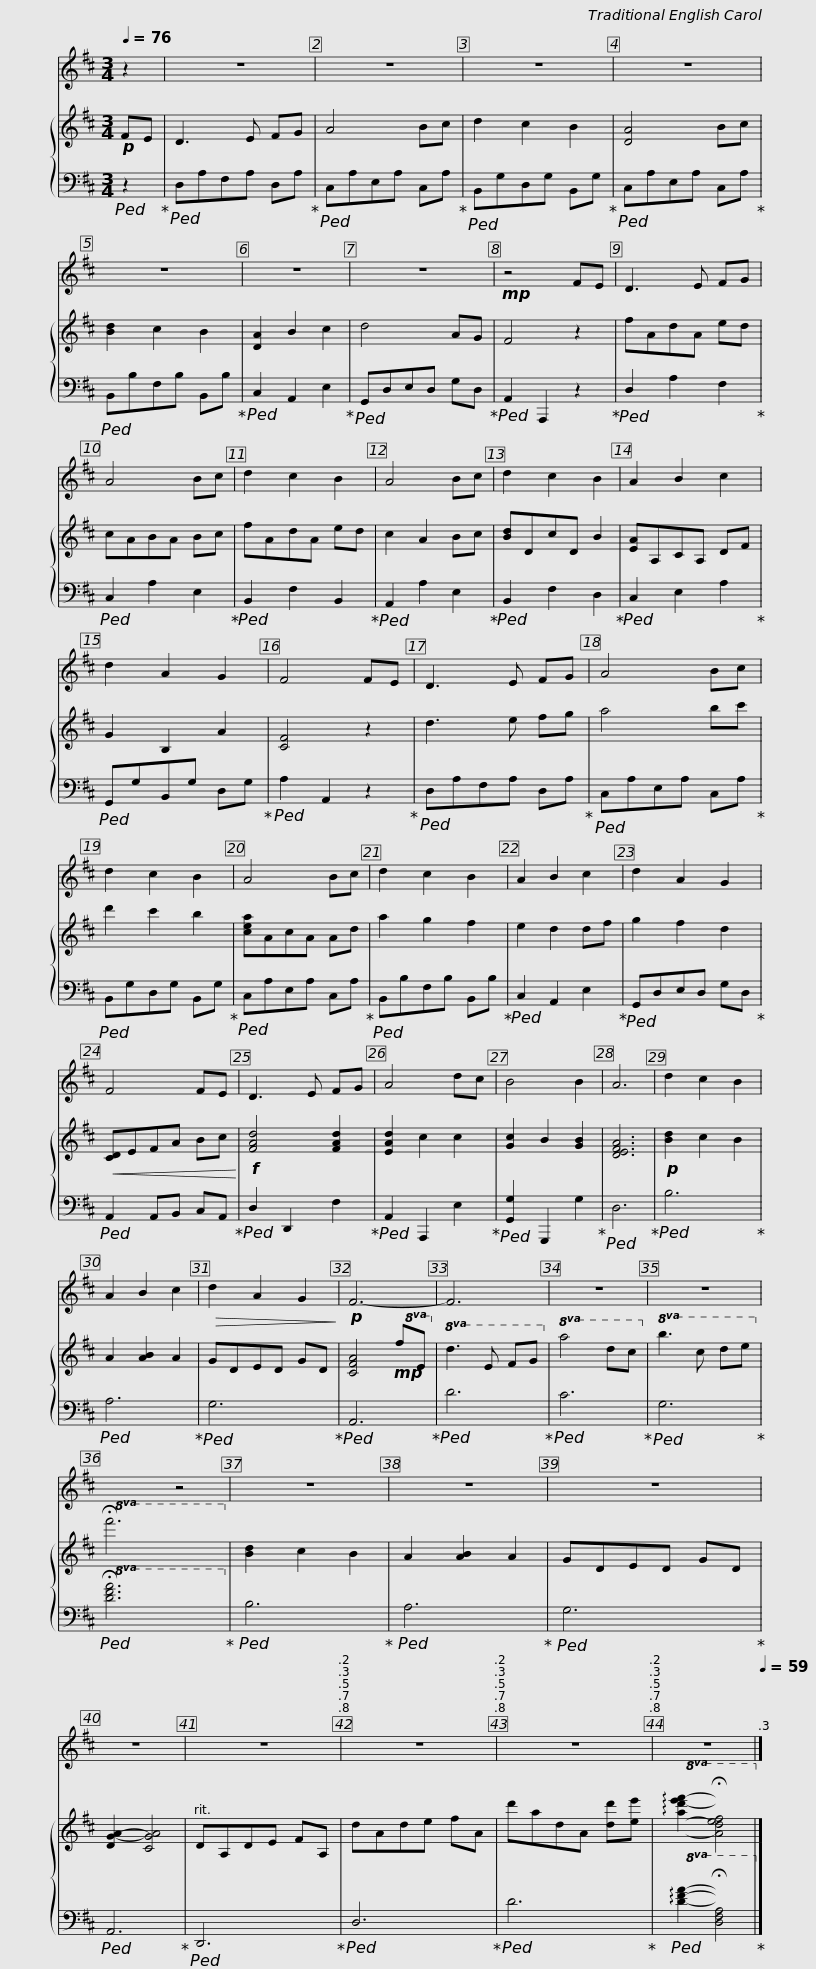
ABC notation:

X:1
%%score 1 { 2 | 3 }
L:1/8
Q:1/4=76
M:3/4
I:linebreak $
K:D
V:1 treble
V:2 treble
V:3 bass
V:1
 z2 | z6 | z6 | z6 | z6 | %5
 z6 | z6 |$ z6 |!mp! z4 FE | D3 E FG | %10
 A4 Bc | d2 c2 B2 | A4 Bc | d2 c2 B2 |$ A2 B2 c2 | %15
 d2 A2 G2 | F4 FE | D3 E FG | A4 Bc | d2 c2 B2 | %20
 A4 Bc |$ d2 c2 B2 | A2 B2 c2 | d2 A2 G2 | F4 FE | %25
 D3 E FG | A4 dc | B4 B2 | A6 | d2 c2 B2 |$ %30
 A2 B2 c2 |!>(! d2 A2 G2!>)! |!p! F6- | F6 | z6 | %35
 z6 | x x z4 | z6 | z6 |$ z6 | %40
 z6 |[Q:1/4=76] z6[Q:1/4=75][Q:1/4=74][Q:1/4=73][Q:1/4=72][Q:1/4=71] |[Q:1/4=71] z6[Q:1/4=70][Q:1/4=69][Q:1/4=68][Q:1/4=67][Q:1/4=66] |[Q:1/4=66] z6[Q:1/4=65][Q:1/4=64][Q:1/4=63][Q:1/4=62][Q:1/4=61] |[Q:1/4=61] z6[Q:1/4=59] |] %45
V:2
!p! FE | D3 E FG | A4 Bc | d2 c2 B2 | [DA]4 Bc | %5
 [Bd]2 c2 B2 | [DA]2 B2 c2 |$ d4 AG | F4 z2 | fAdA ed | %10
 cABA Bc | fAdA ed | c2 A2 Bc | [Bd]DcD B2 |$ [EA]A,CA, DF | %15
 G2 B,2 A2 | [CF]4 z2 | d3 e fg | a4 bc' | d'2 c'2 b2 | %20
 [cea]AcA Ad |$ a2 g2 f2 | e2 d2 df | g2 f2 d2 |!<(! [CD]EFA Bc!<)! | %25
!f! [FAd]4 [FAd]2 | [EAd]2 c2 c2 | [Gc]2 B2 [GB]2 | [DEFA]6 |!p! [Bd]2 c2 B2 |$ %30
 A2 [AB]2 A2 | GDED GD | [CFA]4!mp!!8va(! fe!8va)! |!8va(! d3 e fg!8va)! |!8va(! a4 d'c'!8va)! | %35
!8va(! b3 c' d'e'!8va)! |!8va(! !fermata!f'6!8va)! | [Bd]2 c2 B2 | A2 [AB]2 A2 |$ GDED GD | %40
 [DG-A-]2 [CGA]4 | DA,DE FA, | dAde fA | d'adA [dd'][ee'] |!8va(! !arpeggio![ad'e'f']2- !fermata![ad'e'f']4!8va)! |] %45
V:3
!ped! z2!ped-up! |!ped! D,A,F,A, D,A,!ped-up! |!ped! C,A,E,A, C,A,!ped-up! |!ped! B,,G,D,G, B,,G,!ped-up! |!ped! C,A,E,A, C,A,!ped-up! | %5
!ped! B,,B,F,B, B,,B,!ped-up! |!ped! C,2 A,,2 E,2!ped-up! |$!ped! G,,D,E,D, G,D,!ped-up! |!ped! A,,2 A,,,2 z2!ped-up! |!ped! D,2 A,2 F,2!ped-up! | %10
!ped! C,2 A,2 E,2!ped-up! |!ped! B,,2 F,2 B,,2!ped-up! |!ped! A,,2 A,2 E,2!ped-up! |!ped! B,,2 F,2 D,2!ped-up! |$!ped! C,2 E,2 A,2!ped-up! | %15
!ped! G,,G,B,,G, D,G,!ped-up! |!ped! A,2 A,,2 z2!ped-up! |!ped! D,A,F,A, D,A,!ped-up! |!ped! C,A,E,A, C,A,!ped-up! |!ped! B,,G,D,G, B,,G,!ped-up! | %20
!ped! C,A,E,A, C,A,!ped-up! |$!ped! B,,B,F,B, B,,B,!ped-up! |!ped! C,2 A,,2 E,2!ped-up! |!ped! G,,D,E,D, G,D,!ped-up! |!ped! A,,2 A,,B,, C,A,,!ped-up! | %25
!ped! D,2 D,,2 F,2!ped-up! |!ped! A,,2 A,,,2 E,2!ped-up! |!ped! [G,,G,]2 G,,,2 G,2!ped-up! |!ped! D,6!ped-up! |!ped! B,6!ped-up! |$ %30
!ped! A,6!ped-up! |!ped! G,6!ped-up! |!ped! A,,6!ped-up! |!ped! D6!ped-up! |!ped! C6!ped-up! | %35
!ped! G,6!ped-up! |!8va(!!ped! !fermata![DFA]6!8va)!!ped-up! |!ped! B,6!ped-up! |!ped! A,6!ped-up! |$!ped! G,6!ped-up! | %40
!ped! A,,6!ped-up! |!ped! D,,6!ped-up! |!ped! D,6!ped-up! |!ped! D6!ped-up! |!ped!!8va(! !arpeggio![DFA]2- !fermata![DFA]4!ped-up!!8va)! |] %45
